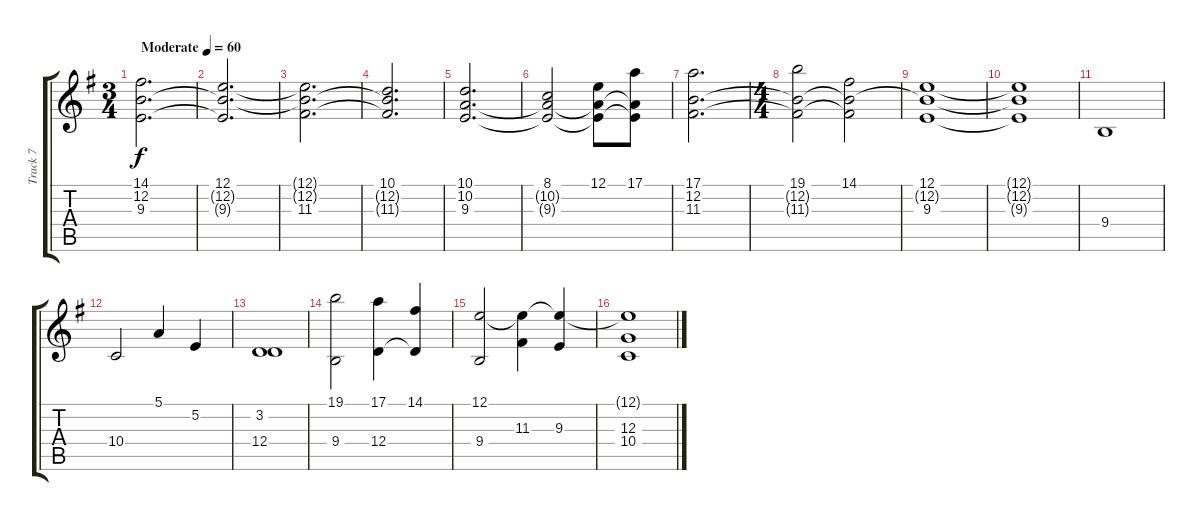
\track ("Track 7" "Track 7") {instrument stringensemble2}
\staff {score tabs}
\tuning (E4 B3 G3 D3 A2 E2) {hide}
\ts (3 4)
\tempo (60 "Moderate")
\clef g2
\ks g
(14.1 12.2 9.3).2{d dy f instrument stringensemble2} |
(12.1 12.2{t} 9.3{t}).2{d} |
(12.1{t} 12.2{t} 11.3).2{d} |
(10.1 12.2{t} 11.3{t}).2{d} |
(10.1 10.2 9.3).2{d} |
(8.1 10.2{t} 9.3{t}).2 (12.1 10.2{t} 9.3{t}).8 (17.1 10.2{t} 9.3{t}).8 |
(17.1 12.2 11.3).2{d} |
\ts (4 4)
(19.1 12.2{t} 11.3{t}).2 (14.1 12.2{t} 11.3{t}).2 |
(12.1 12.2{t} 9.3).1 |
(12.1{t} 12.2{t} 9.3{t}).1 |
9.4.1 |
10.4.2 5.1.4 5.2.4 |
(3.2 12.4).1 |
(19.1 9.4).2 (17.1 12.4).4 (14.1 12.4{t}).4 |
(12.1 9.4).2 (12.1{t} 11.3).4 (12.1{t} 9.3).4 |
(12.1{t} 12.3 10.4).1
